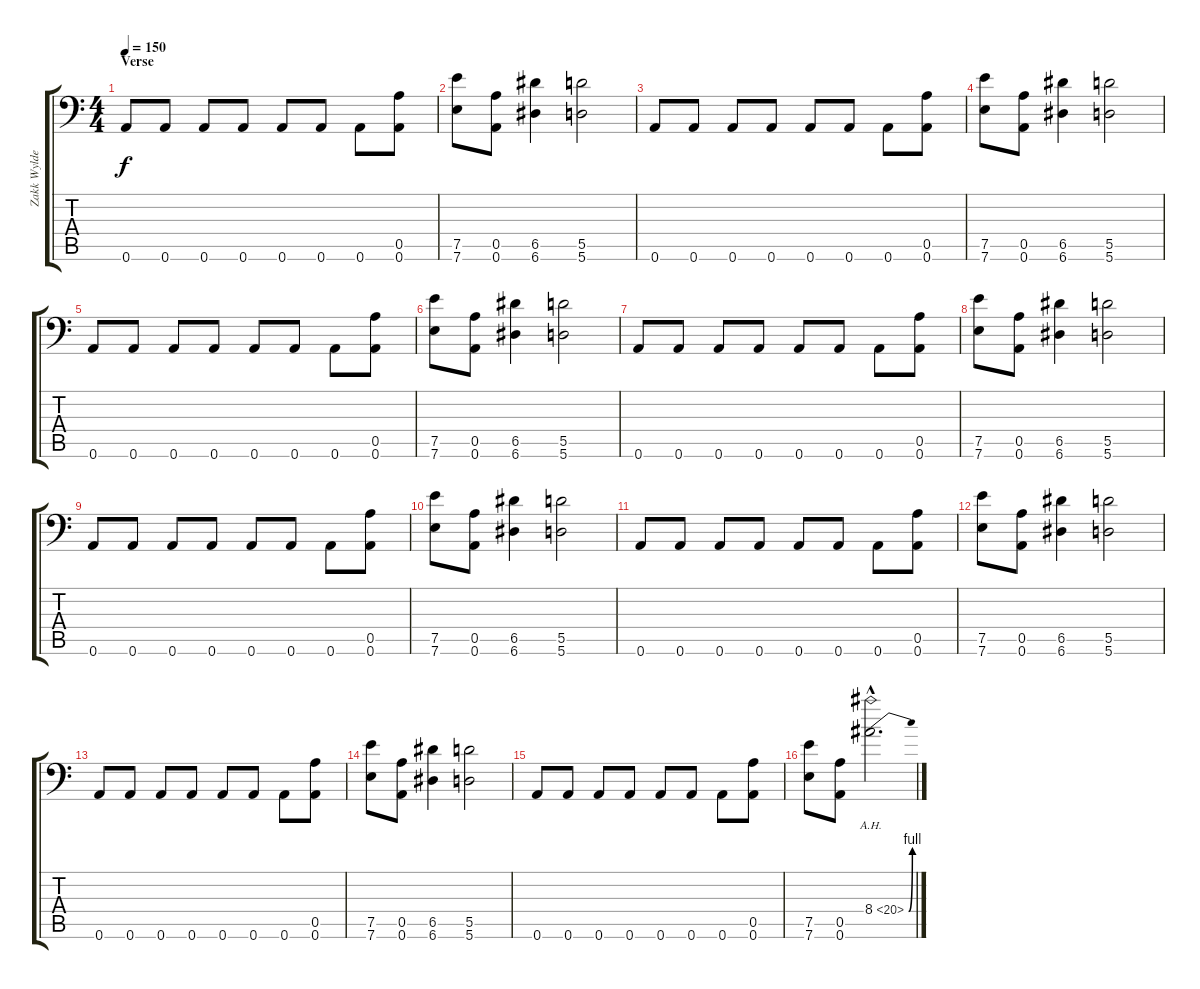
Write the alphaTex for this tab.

\track ("Zakk Wylde" "Zakk Wylde") {instrument distortionguitar}
\staff {score tabs}
\tuning (E4 B3 G3 D3 A2 A1) {hide}
\ts (4 4)
\section ("" "Verse")
\tempo 150
\clef f4
\ks c
0.6.8{dy f} 0.6.8 0.6.8 0.6.8 0.6.8 0.6.8 0.6.8 (0.5 0.6).8 |
(7.5 7.6).8 (0.5 0.6).8 (6.5 6.6).4 (5.5 5.6).2 |
0.6.8 0.6.8 0.6.8 0.6.8 0.6.8 0.6.8 0.6.8 (0.5 0.6).8 |
(7.5 7.6).8 (0.5 0.6).8 (6.5 6.6).4 (5.5 5.6).2 |
0.6.8 0.6.8 0.6.8 0.6.8 0.6.8 0.6.8 0.6.8 (0.5 0.6).8 |
(7.5 7.6).8 (0.5 0.6).8 (6.5 6.6).4 (5.5 5.6).2 |
0.6.8 0.6.8 0.6.8 0.6.8 0.6.8 0.6.8 0.6.8 (0.5 0.6).8 |
(7.5 7.6).8 (0.5 0.6).8 (6.5 6.6).4 (5.5 5.6).2 |
0.6.8 0.6.8 0.6.8 0.6.8 0.6.8 0.6.8 0.6.8 (0.5 0.6).8 |
(7.5 7.6).8 (0.5 0.6).8 (6.5 6.6).4 (5.5 5.6).2 |
0.6.8 0.6.8 0.6.8 0.6.8 0.6.8 0.6.8 0.6.8 (0.5 0.6).8 |
(7.5 7.6).8 (0.5 0.6).8 (6.5 6.6).4 (5.5 5.6).2 |
0.6.8 0.6.8 0.6.8 0.6.8 0.6.8 0.6.8 0.6.8 (0.5 0.6).8 |
(7.5 7.6).8 (0.5 0.6).8 (6.5 6.6).4 (5.5 5.6).2 |
0.6.8 0.6.8 0.6.8 0.6.8 0.6.8 0.6.8 0.6.8 (0.5 0.6).8 |
(7.5 7.6).8 (0.5 0.6).8 8.4{be (bend 0 0 60 4) ah 12 hac}.2{d}
